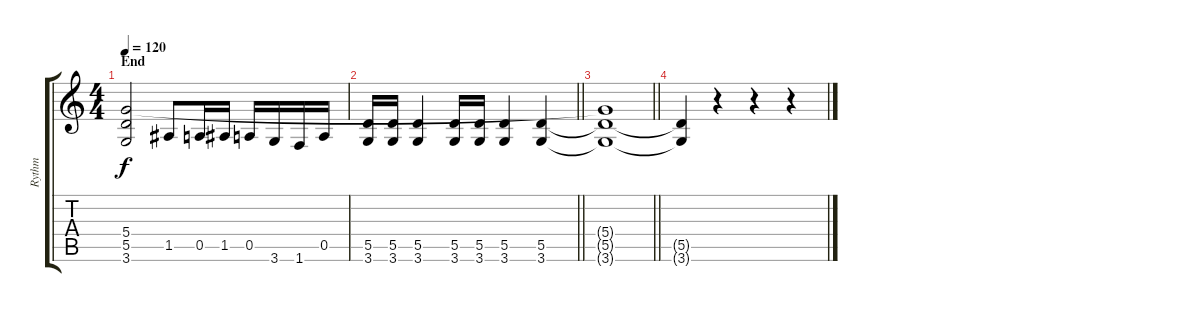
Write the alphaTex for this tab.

\track ("Rythm" "Rythm") {instrument overdrivenguitar}
\staff {score tabs}
\tuning (E4 B3 G3 D3 A2 E2) {hide}
\ts (4 4)
\section ("" "End")
\tempo 120
\clef g2
\ks c
(5.4 5.5 3.6).2{dy f} 1.5.8 0.5.16 1.5.16 0.5.16 3.6.16 1.6.16 0.5.16 |
\barLineRight lightlight
(5.5 3.6).16 (5.5 3.6).16 (5.5 3.6).4 (5.5 3.6).16 (5.5 3.6).16 (5.5 3.6).4 (5.5 3.6).4 |
\barLineRight lightlight
(5.4{t} 5.5{t} 3.6{t}).1 |
(5.5{t} 3.6{t}).4 r.4 r.4 r.4
